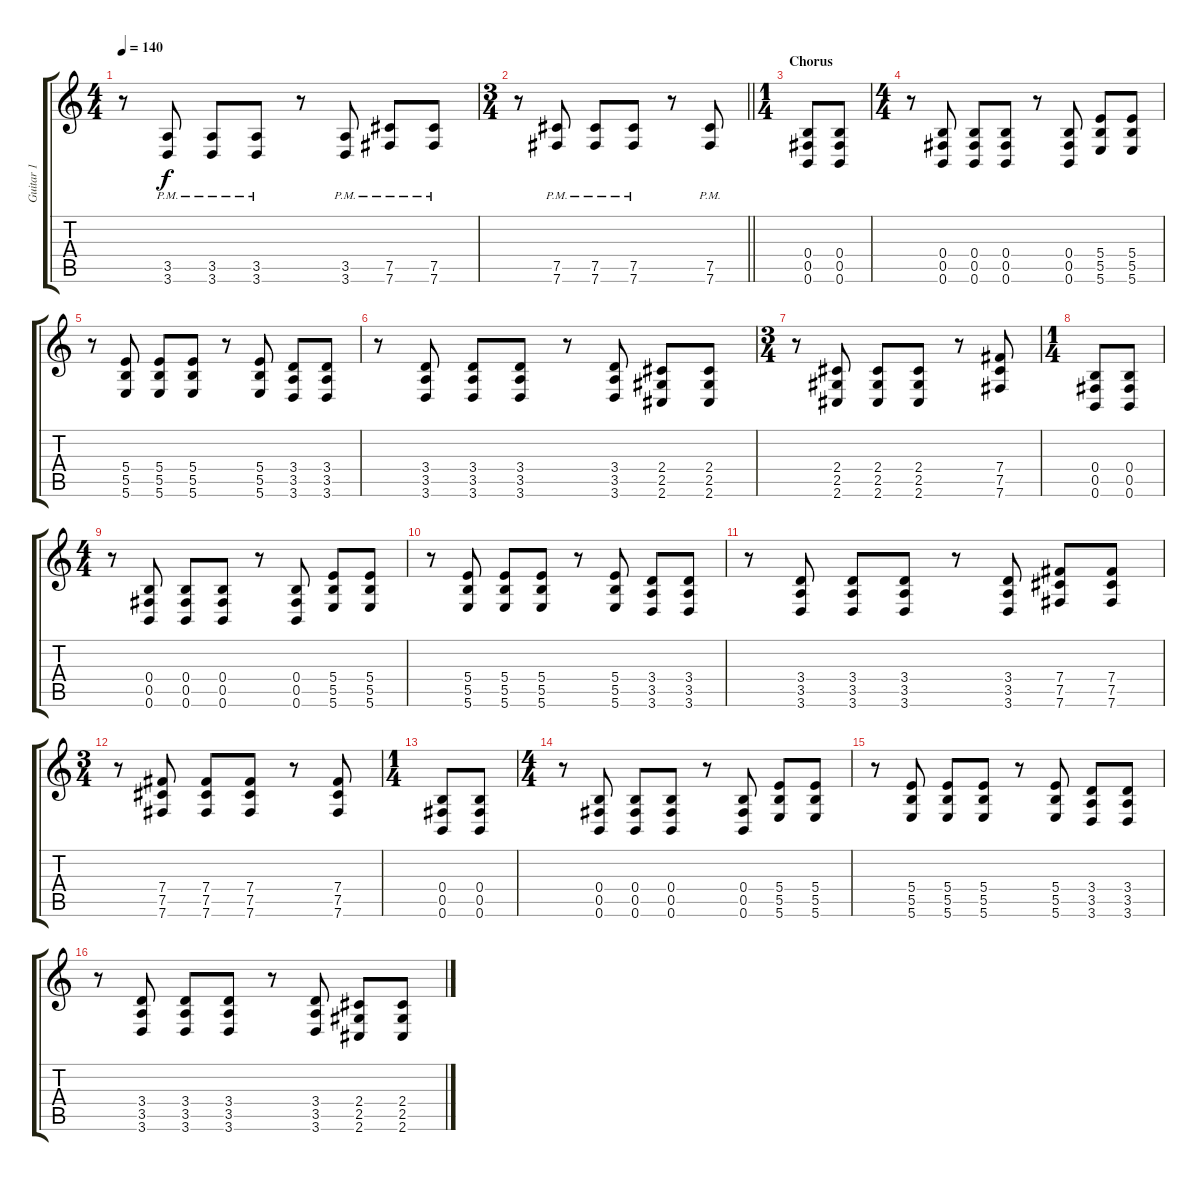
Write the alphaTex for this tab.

\track ("Guitar 1" "Guitar 1") {instrument overdrivenguitar}
\staff {score tabs}
\tuning (B3 Ab3 E3 B2 Gb2 B1) {hide}
\ts (4 4)
\tempo 140
\clef g2
\ks c
r.8{dy f} (3.5{pm} 3.6{pm}).8 (3.5{pm} 3.6{pm}).8 (3.5{pm} 3.6{pm}).8 r.8 (3.5{pm} 3.6{pm}).8 (7.5{pm} 7.6{pm}).8 (7.5{pm} 7.6{pm}).8 |
\ts (3 4)
\barLineRight lightlight
r.8 (7.5{pm} 7.6{pm}).8 (7.5{pm} 7.6{pm}).8 (7.5{pm} 7.6{pm}).8 r.8 (7.5{pm} 7.6).8 |
\ts (1 4)
\section ("" "Chorus")
(0.4 0.5 0.6).8 (0.4 0.5 0.6).8 |
\ts (4 4)
r.8 (0.4 0.5 0.6).8 (0.4 0.5 0.6).8 (0.4 0.5 0.6).8 r.8 (0.4 0.5 0.6).8 (5.4 5.5 5.6).8 (5.4 5.5 5.6).8 |
r.8 (5.4 5.5 5.6).8 (5.4 5.5 5.6).8 (5.4 5.5 5.6).8 r.8 (5.4 5.5 5.6).8 (3.4 3.5 3.6).8 (3.4 3.5 3.6).8 |
r.8 (3.4 3.5 3.6).8 (3.4 3.5 3.6).8 (3.4 3.5 3.6).8 r.8 (3.4 3.5 3.6).8 (2.4 2.5 2.6).8 (2.4 2.5 2.6).8 |
\ts (3 4)
r.8 (2.4 2.5 2.6).8 (2.4 2.5 2.6).8 (2.4 2.5 2.6).8 r.8 (7.4 7.5 7.6).8 |
\ts (1 4)
(0.4 0.5 0.6).8 (0.4 0.5 0.6).8 |
\ts (4 4)
r.8 (0.4 0.5 0.6).8 (0.4 0.5 0.6).8 (0.4 0.5 0.6).8 r.8 (0.4 0.5 0.6).8 (5.4 5.5 5.6).8 (5.4 5.5 5.6).8 |
r.8 (5.4 5.5 5.6).8 (5.4 5.5 5.6).8 (5.4 5.5 5.6).8 r.8 (5.4 5.5 5.6).8 (3.4 3.5 3.6).8 (3.4 3.5 3.6).8 |
r.8 (3.4 3.5 3.6).8 (3.4 3.5 3.6).8 (3.4 3.5 3.6).8 r.8 (3.4 3.5 3.6).8 (7.4 7.5 7.6).8 (7.4 7.5 7.6).8 |
\ts (3 4)
r.8 (7.4 7.5 7.6).8 (7.4 7.5 7.6).8 (7.4 7.5 7.6).8 r.8 (7.4 7.5 7.6).8 |
\ts (1 4)
(0.4 0.5 0.6).8 (0.4 0.5 0.6).8 |
\ts (4 4)
r.8 (0.4 0.5 0.6).8 (0.4 0.5 0.6).8 (0.4 0.5 0.6).8 r.8 (0.4 0.5 0.6).8 (5.4 5.5 5.6).8 (5.4 5.5 5.6).8 |
r.8 (5.4 5.5 5.6).8 (5.4 5.5 5.6).8 (5.4 5.5 5.6).8 r.8 (5.4 5.5 5.6).8 (3.4 3.5 3.6).8 (3.4 3.5 3.6).8 |
r.8 (3.4 3.5 3.6).8 (3.4 3.5 3.6).8 (3.4 3.5 3.6).8 r.8 (3.4 3.5 3.6).8 (2.4 2.5 2.6).8 (2.4 2.5 2.6).8
